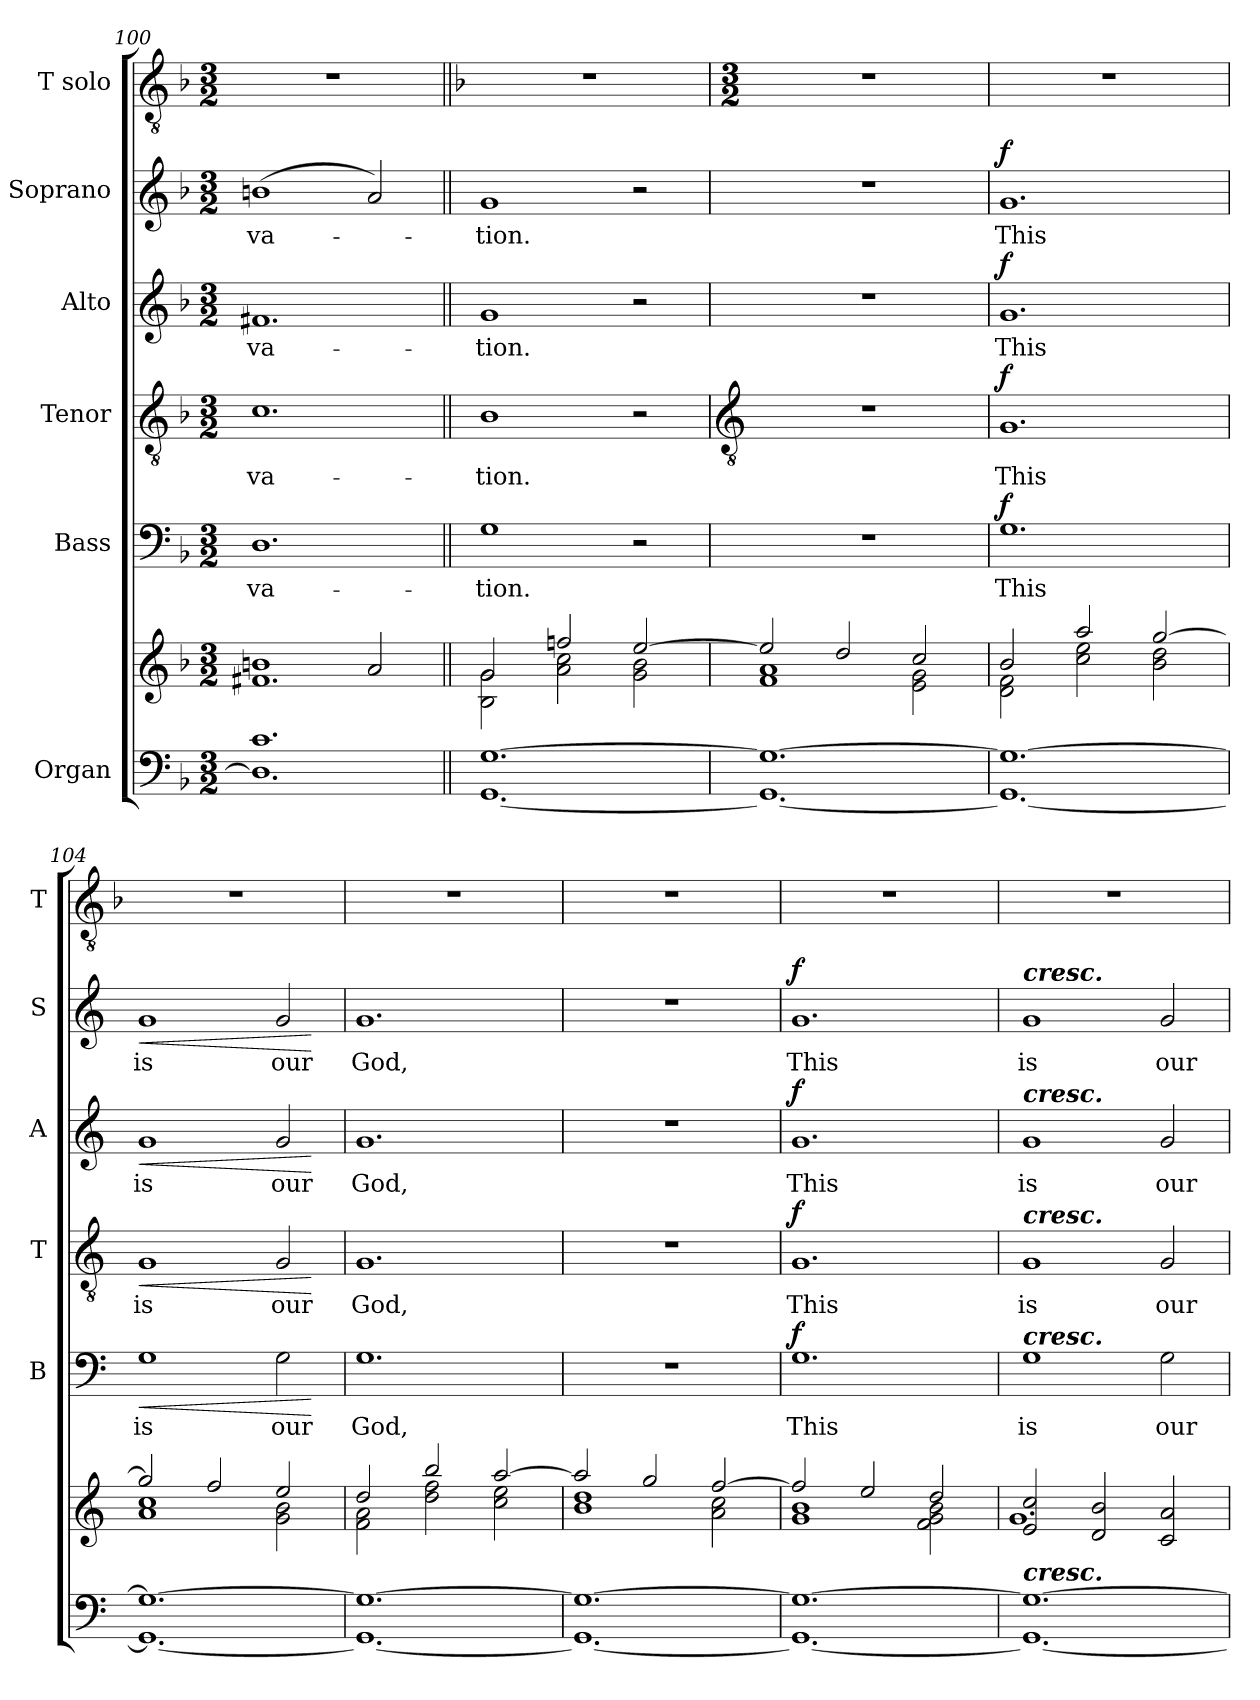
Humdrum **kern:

**kern	**kern	**kern	**text	**dynam	**kern	**text	**dynam	**kern	**text	**dynam	**kern	**text	**dynam	**kern
*part6	*part6	*part5	*part5	*part5	*part4	*part4	*part4	*part3	*part3	*part3	*part2	*part2	*part2	*part1
*staff7	*staff6	*staff5	*staff5	*staff5	*staff4	*staff4	*staff4	*staff3	*staff3	*staff3	*staff2	*staff2	*staff2	*staff1
*I"Organ	*	*I"Bass	*	*	*I"Tenor	*	*	*I"Alto	*	*	*I"Soprano	*	*	*I"T solo
*	*	*I'B	*	*	*I'T	*	*	*I'A	*	*	*I'S	*	*	*I'T
*clefF4	*clefG2	*clefF4	*	*	*clefGv2	*	*	*clefG2	*	*	*clefG2	*	*	*clefGv2
*k[b-]	*k[b-]	*k[b-]	*	*	*k[b-]	*	*	*k[b-]	*	*	*k[b-]	*	*	*k[b-]
*F:	*F:	*F:	*	*	*F:	*	*	*F:	*	*	*F:	*	*	*F:
*M3/2	*M3/2	*M3/2	*	*	*M3/2	*	*	*M3/2	*	*	*M3/2	*	*	*M3/2
=100	=100	=100	=100	=100	=100	=100	=100	=100	=100	=100	=100	=100	=100	=100
*^	*^	*	*	*	*	*	*	*	*	*	*	*	*	*
!	!	!	!	!	!LO:LY:b	!	!	!LO:LY:b	!	!	!LO:LY:b	!	!	!LO:LY:b	!	!
1.c/	1.D\]	1bn/	1.f#X\	1.D	-va-	.	1.c	-va-	.	1.f#X	-va-	.	(<1bn	-va-	.	1.r
.	.	2a/	.	.	.	.	.	.	.	.	.	.	2a)	.	.	.
=101||	=101||	=101||	=101||	=101||	=101||	=101||	=101||	=101||	=101||	=101||	=101||	=101||	=101||	=101||	=101||	=101||
*k[]	*	*k[]	*	*k[]	*	*	*k[]	*	*	*k[]	*	*	*k[]	*	*	*
*C:	*	*C:	*	*C:	*	*	*C:	*	*	*C:	*	*	*C:	*	*	*
!	!	!	!	!	!LO:LY:b	!	!	!LO:LY:b	!	!	!LO:LY:b	!	!	!LO:LY:b	!	!
[1.G/	[1.GG\	2g/	2B\ 2g\	1G	-tion.	.	1B	-tion.	.	1g	-tion.	.	1g	tion.	.	1.r
.	.	2ffn/	2a\ 2cc\	.	.	.	.	.	.	.	.	.	.	.	.	.
.	.	[2ee/	2g\ 2b\	2r	.	.	2r	.	.	2r	.	.	2r	.	.	.
!!LO:LB:g=z
=102	=102	=102	=102	=102	=102	=102	=102	=102	=102	=102	=102	=102	=102	=102	=102	=102
*	*	*	*	*	*	*	*clefGv2	*	*	*	*	*	*	*	*	*
*	*	*	*	*	*	*	*	*	*	*	*	*	*	*	*	*M3/2
!	!	!	!	!LO:N:vis=1	!	!	!LO:N:vis=1	!	!	!LO:N:vis=1	!	!	!LO:N:vis=1	!	!	!
1.G/_	1.GG\_	2ee/]	1f\ 1a\	1.r	.	.	1.r	.	.	1.r	.	.	1.r	.	.	1.r
.	.	2dd/	.	.	.	.	.	.	.	.	.	.	.	.	.	.
.	.	2cc/	2e\ 2g\	.	.	.	.	.	.	.	.	.	.	.	.	.
=103	=103	=103	=103	=103	=103	=103	=103	=103	=103	=103	=103	=103	=103	=103	=103	=103
!	!	!	!	!	!LO:LY:b	!LO:DY:b	!	!LO:LY:b	!LO:DY:b	!	!LO:LY:b	!LO:DY:b	!	!LO:LY:b	!LO:DY:b	!
1.G/_	1.GG\_	2b/	2d\ 2f\	1.G	This	f	1.G	This	f	1.g	This	f	1.g	This	f	1.r
.	.	2aa/	2cc\ 2ee\	.	.	.	.	.	.	.	.	.	.	.	.	.
.	.	[2gg/	2b\ 2dd\	.	.	.	.	.	.	.	.	.	.	.	.	.
=104	=104	=104	=104	=104	=104	=104	=104	=104	=104	=104	=104	=104	=104	=104	=104	=104
!	!	!	!	!	!LO:LY:b	!LO:HP:b	!	!LO:LY:b	!LO:HP:b	!	!LO:LY:b	!LO:HP:b	!	!LO:LY:b	!LO:HP:b	!
1.G/_	1.GG\_	2gg/]	1a\ 1cc\	1G	is	<	1G	is	<	1g	is	<	1g	is	<	1.r
.	.	2ff/	.	.	.	.	.	.	.	.	.	.	.	.	.	.
!	!	!	!	!	!LO:LY:b	!	!	!LO:LY:b	!	!	!LO:LY:b	!	!	!LO:LY:b	!	!
.	.	2ee/	2g\ 2b\	2G	our	.	2G	our	.	2g	our	.	2g	our	.	.
*v	*v	*	*	*	*	*	*	*	*	*	*	*	*	*	*	*
*	*v	*v	*	*	*	*	*	*	*	*	*	*	*	*	*
.	.	.	.	[	.	.	[	.	.	[	.	.	[	.
=105	=105	=105	=105	=105	=105	=105	=105	=105	=105	=105	=105	=105	=105	=105
*^	*^	*	*	*	*	*	*	*	*	*	*	*	*	*
!	!	!	!	!	!LO:LY:b	!	!	!LO:LY:b	!	!	!LO:LY:b	!	!	!LO:LY:b	!	!
1.G/_	1.GG\_	2dd/	2f\ 2a\	1.G	God,	.	1.G	God,	.	1.g	God,	.	1.g	God,	.	1.r
.	.	2bb/	2dd\ 2ff\	.	.	.	.	.	.	.	.	.	.	.	.	.
.	.	[2aa/	2cc\ 2ee\	.	.	.	.	.	.	.	.	.	.	.	.	.
=106	=106	=106	=106	=106	=106	=106	=106	=106	=106	=106	=106	=106	=106	=106	=106	=106
!	!	!	!	!LO:N:vis=1	!	!	!LO:N:vis=1	!	!	!LO:N:vis=1	!	!	!LO:N:vis=1	!	!	!
1.G/_	1.GG\_	2aa/]	1b\ 1dd\	1.r	.	.	1.r	.	.	1.r	.	.	1.r	.	.	1.r
.	.	2gg/	.	.	.	.	.	.	.	.	.	.	.	.	.	.
.	.	[2ff/	2a\ 2cc\	.	.	.	.	.	.	.	.	.	.	.	.	.
=107	=107	=107	=107	=107	=107	=107	=107	=107	=107	=107	=107	=107	=107	=107	=107	=107
!	!	!	!	!	!LO:LY:b	!LO:DY:b	!	!LO:LY:b	!LO:DY:b	!	!LO:LY:b	!LO:DY:b	!	!LO:LY:b	!LO:DY:b	!
1.G/_	1.GG\_	2ff/]	1g\ 1b\	1.G	This	f	1.G	This	f	1.g	This	f	1.g	This	f	1.r
.	.	2ee/	.	.	.	.	.	.	.	.	.	.	.	.	.	.
.	.	2dd/	2f\ 2g\ 2b\	.	.	.	.	.	.	.	.	.	.	.	.	.
=108	=108	=108	=108	=108	=108	=108	=108	=108	=108	=108	=108	=108	=108	=108	=108	=108
!	!	!	!	!	!	!	!	!	!	!	!	!	!LO:TX:a:Bi:t=cresc.	!	!	!
!	!	!	!	!	!	!	!	!	!	!LO:TX:a:Bi:t=cresc.	!	!	!	!	!	!
!	!	!	!	!	!	!	!LO:TX:a:Bi:t=cresc.	!	!	!	!	!	!	!	!	!
!	!	!	!	!LO:TX:a:Bi:t=cresc.	!	!	!	!	!	!	!	!	!	!	!	!
!LO:TX:a:Bi:t=cresc.	!	!	!	!	!	!	!	!	!	!	!	!	!	!	!	!
!	!	!	!	!	!LO:LY:b	!	!	!LO:LY:b	!	!	!LO:LY:b	!	!	!LO:LY:b	!	!
1.G/_	1.GG\_	2e/ 2cc/	1.g\	1G	is	.	1G	is	.	1g	is	.	1g	is	.	1.r
.	.	2d/ 2b/	.	.	.	.	.	.	.	.	.	.	.	.	.	.
!	!	!	!	!	!LO:LY:b	!	!	!LO:LY:b	!	!	!LO:LY:b	!	!	!LO:LY:b	!	!
.	.	2c/ 2a/	.	2G	our	.	2G	our	.	2g	our	.	2g	our	.	.
*v	*v	*	*	*	*	*	*	*	*	*	*	*	*	*	*	*
*	*v	*v	*	*	*	*	*	*	*	*	*	*	*	*	*
=	=	=	=	=	=	=	=	=	=	=	=	=	=	=
*-	*-	*-	*-	*-	*-	*-	*-	*-	*-	*-	*-	*-	*-	*-
